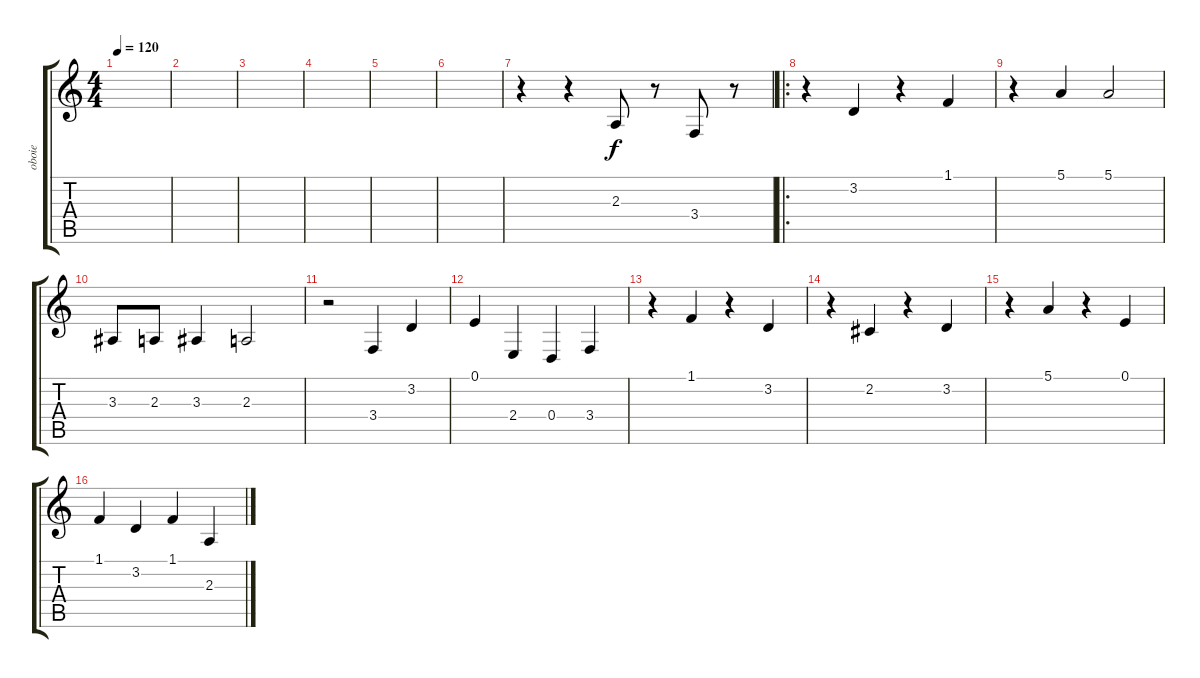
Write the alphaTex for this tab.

\track ("oboie" "oboie") {instrument oboe}
\staff {score tabs}
\tuning (E4 B3 G3 D3 A2 E2) {hide}
\ts (4 4)
\tempo 120
\clef g2
\ks c
|
|
|
|
|
|
r.4 r.4 2.3.8 r.8 3.4.8 r.8 |
\ro
r.4 3.2.4 r.4 1.1.4 |
r.4 5.1.4 5.1.2 |
3.3.8 2.3.8 3.3.4 2.3.2 |
r.2 3.4.4 3.2.4 |
0.1.4 2.4.4 0.4.4 3.4.4 |
r.4 1.1.4 r.4 3.2.4 |
r.4 2.2.4 r.4 3.2.4 |
r.4 5.1.4 r.4 0.1.4 |
1.1.4 3.2.4 1.1.4 2.3.4
